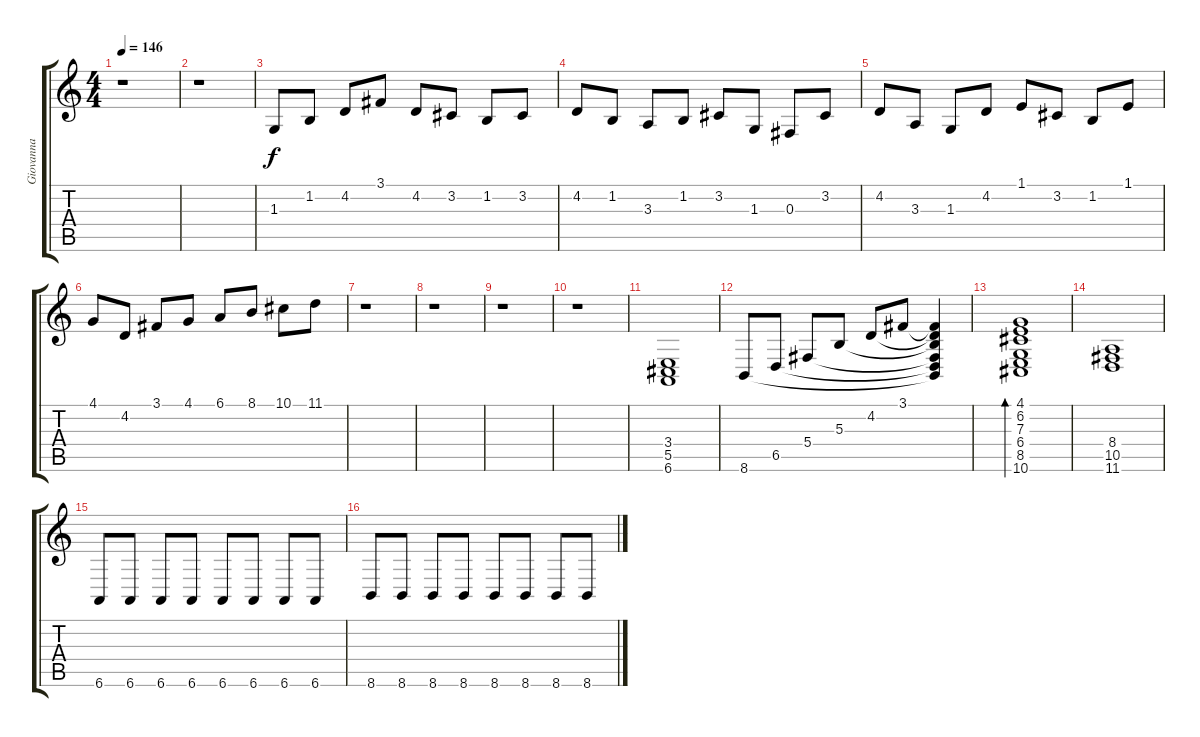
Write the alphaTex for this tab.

\track ("Giovanna" "Giovanna") {instrument acousticgrandpiano}
\staff {score tabs}
\tuning (Eb4 Bb3 Gb3 Db3 Ab2 Eb2) {hide}
\ts (4 4)
\tempo 146
\clef g2
\ks c
r.1{dy f} |
r.1 |
1.3.8 1.2.8 4.2.8 3.1.8 4.2.8 3.2.8 1.2.8 3.2.8 |
4.2.8 1.2.8 3.3.8 1.2.8 3.2.8 1.3.8 0.3.8 3.2.8 |
4.2.8 3.3.8 1.3.8 4.2.8 1.1.8 3.2.8 1.2.8 1.1.8 |
4.1.8 4.2.8 3.1.8 4.1.8 6.1.8 8.1.8 10.1.8 11.1.8 |
r.1 |
r.1 |
r.1 |
r.1 |
(3.4 5.5 6.6).1 |
8.6.8 6.5.8 5.4.8 5.3.8 4.2.8 3.1.8 (3.1{t} 4.2{t} 5.3{t} 5.4{t} 6.5{t} 8.6{t}).4 |
(4.1 6.2 7.3 6.4 8.5 10.6).1{bd 480} |
(8.4 10.5 11.6).1 |
6.6.8 6.6.8 6.6.8 6.6.8 6.6.8 6.6.8 6.6.8 6.6.8 |
8.6.8 8.6.8 8.6.8 8.6.8 8.6.8 8.6.8 8.6.8 8.6.8
